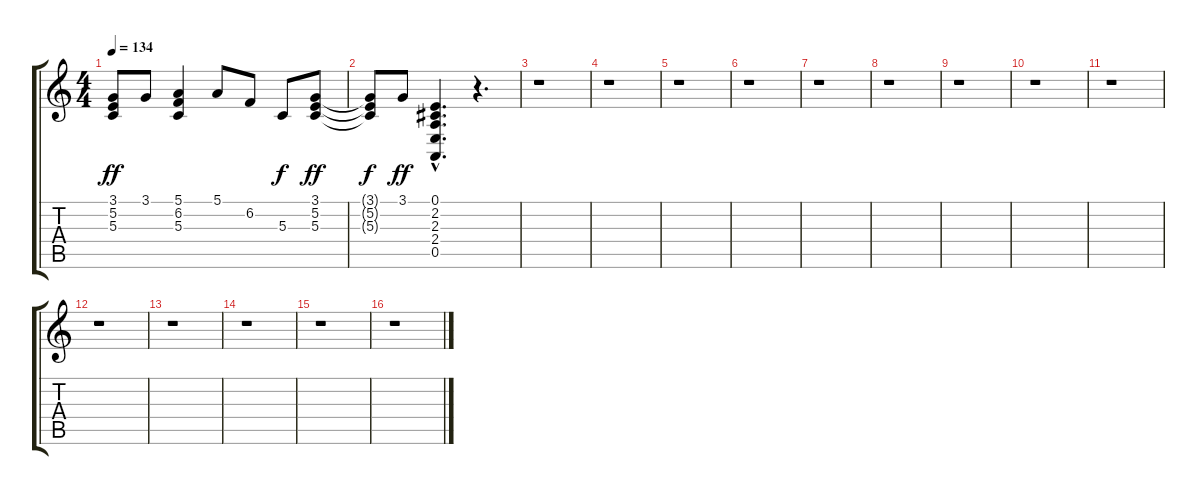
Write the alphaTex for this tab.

\track "" {instrument pad5bowed}
\staff {score tabs}
\tuning (E4 B3 G3 D3 A2 E2) {hide}
\ts (4 4)
\tempo 134
\clef g2
\ks c
(3.1 5.2 5.3).8{dy ff} 3.1.8 (5.1 6.2 5.3).4 5.1.8 6.2.8 5.3.8{dy f} (3.1 5.2 5.3).8{dy ff} |
(3.1{t} 5.2{t} 5.3{t}).8{dy f} 3.1.8{dy ff} (0.1{hac} 2.2{hac} 2.3{hac} 2.4{hac} 0.5{hac}).4{d} r.4{d} |
r.1 |
r.1 |
r.1 |
r.1 |
r.1 |
r.1 |
r.1 |
r.1 |
r.1 |
r.1 |
r.1 |
r.1 |
r.1 |
r.1
